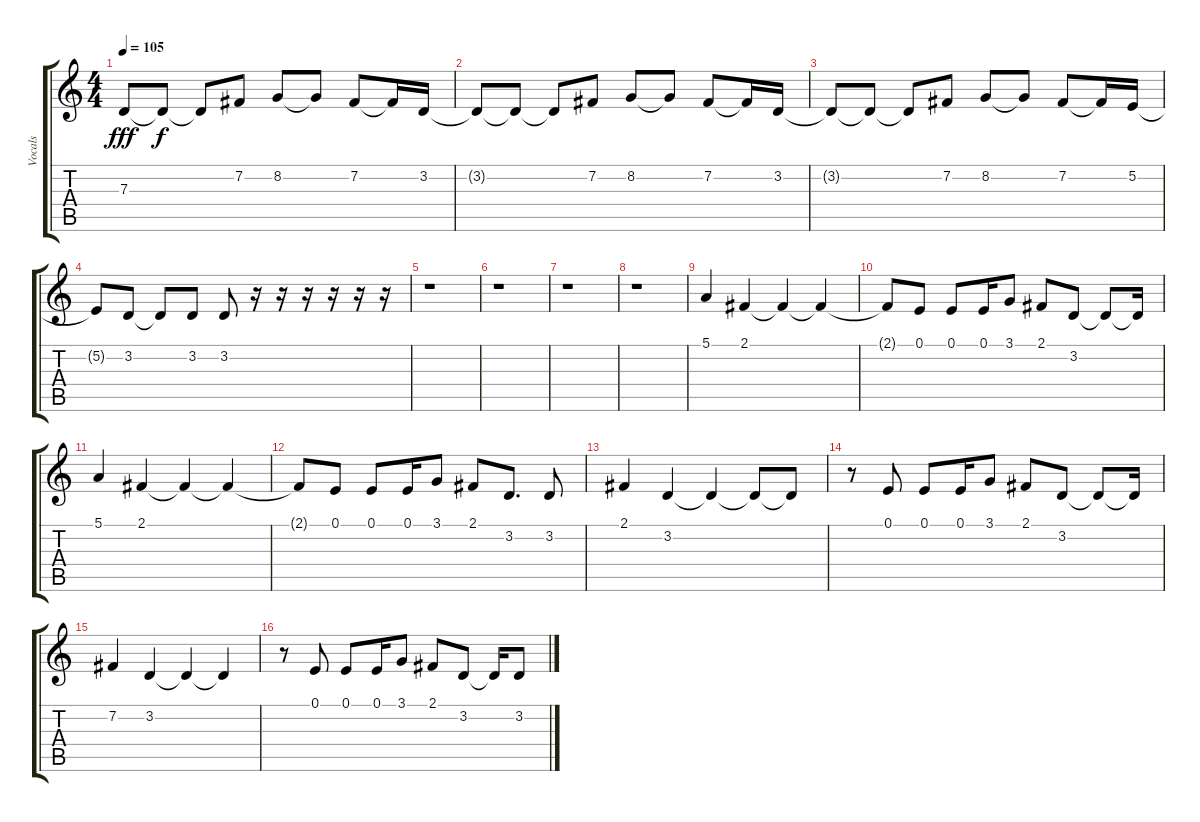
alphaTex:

\track ("Vocals" "Vocals") {instrument tenorsax}
\staff {score tabs}
\tuning (E4 B3 G3 D3 A2 E2) {hide}
\ts (4 4)
\tempo 105
\clef g2
\ks c
7.3.8{dy fff} 7.3{t}.8{dy f} 7.3{t}.8 7.2.8 8.2.8 8.2{t}.8 7.2.8 7.2{t}.16 3.2.16 |
3.2{t}.8 3.2{t}.8 3.2{t}.8 7.2.8 8.2.8 8.2{t}.8 7.2.8 7.2{t}.16 3.2.16 |
3.2{t}.8 3.2{t}.8 3.2{t}.8 7.2.8 8.2.8 8.2{t}.8 7.2.8 7.2{t}.16 5.2.16 |
5.2{t}.8 3.2.8 3.2{t}.8 3.2.8 3.2.8 r.16 r.16 r.16 r.16 r.16 r.16 |
r.1 |
r.1 |
r.1 |
r.1 |
5.1.4 2.1.4 2.1{t}.4 2.1{t}.4 |
2.1{t}.8 0.1.8 0.1.8 0.1.16 3.1.8 2.1.8 3.2.8 3.2{t}.8 3.2{t}.16 |
5.1.4 2.1.4 2.1{t}.4 2.1{t}.4 |
2.1{t}.8 0.1.8 0.1.8 0.1.16 3.1.8 2.1.8 3.2.8{d} 3.2.8 |
2.1.4 3.2.4 3.2{t}.4 3.2{t}.8 3.2{t}.8 |
r.8 0.1.8 0.1.8 0.1.16 3.1.8 2.1.8 3.2.8 3.2{t}.8 3.2{t}.16 |
7.2.4 3.2.4 3.2{t}.4 3.2{t}.4 |
r.8 0.1.8 0.1.8 0.1.16 3.1.8 2.1.8 3.2.8 3.2{t}.16 3.2.8
